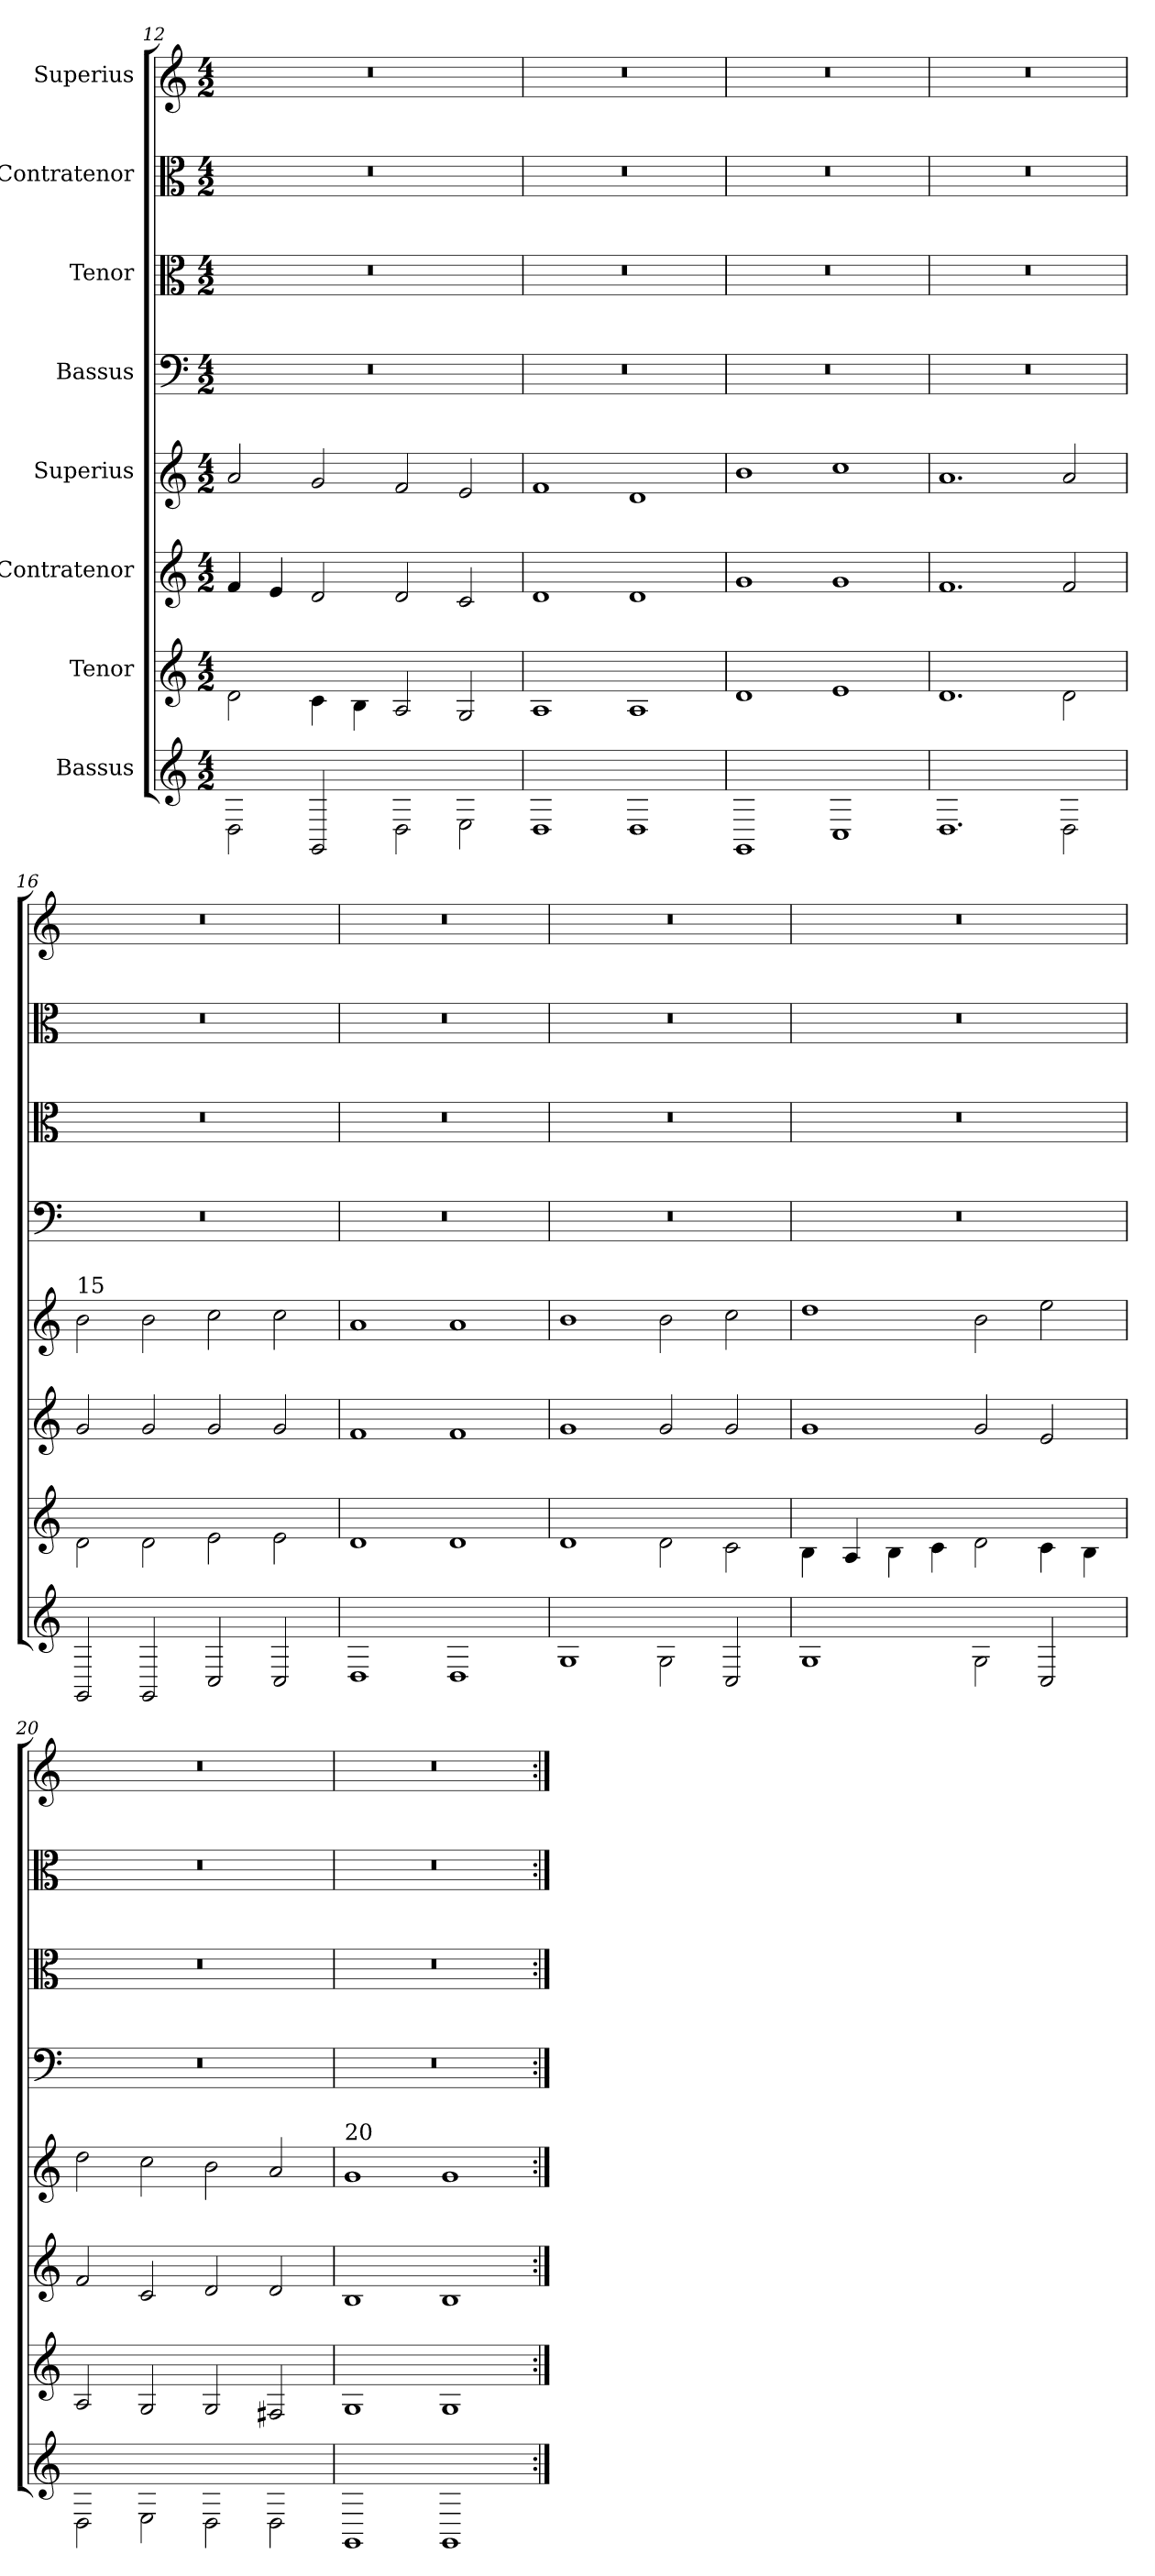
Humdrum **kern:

**kern	**kern	**kern	**kern	**kern	**kern	**kern	**kern
*part8	*part7	*part6	*part5	*part4	*part3	*part2	*part1
*staff8	*staff7	*staff6	*staff5	*staff4	*staff3	*staff2	*staff1
*I"Bassus	*I"Tenor	*I"Contratenor	*I"Superius	*I"Bassus	*I"Tenor	*I"Contratenor	*I"Superius
!!LO:LB:g=z
*clefG2	*clefG2	*clefG2	*clefG2	*clefF4	*clefC3	*clefC3	*clefG2
*k[]	*k[]	*k[]	*k[]	*k[]	*k[]	*k[]	*k[]
*M4/2	*M4/2	*M4/2	*M4/2	*M4/2	*M4/2	*M4/2	*M4/2
=12	=12	=12	=12	=12	=12	=12	=12
2D\	2d\	4f/	2a/	0r	0r	0r	0r
.	.	4e/	.	.	.	.	.
2GG/	4c\	2d/	2g/	.	.	.	.
.	4B\	.	.	.	.	.	.
2D\	2A/	2d/	2f/	.	.	.	.
2E\	2G/	2c/	2e/	.	.	.	.
=13	=13	=13	=13	=13	=13	=13	=13
1D	1A	1d	1f	0r	0r	0r	0r
1D	1A	1d	1d	.	.	.	.
=14	=14	=14	=14	=14	=14	=14	=14
1GG	1d	1g	1b	0r	0r	0r	0r
1C	1e	1g	1cc	.	.	.	.
=15	=15	=15	=15	=15	=15	=15	=15
1.D	1.d	1.f	1.a	0r	0r	0r	0r
2D\	2d\	2f/	2a/	.	.	.	.
=16	=16	=16	=16	=16	=16	=16	=16
!	!	!	!LO:TX:a:t=15	!	!	!	!
2GG/	2d\	2g/	2b\	0r	0r	0r	0r
2GG/	2d\	2g/	2b\	.	.	.	.
2C/	2e\	2g/	2cc\	.	.	.	.
2C/	2e\	2g/	2cc\	.	.	.	.
=17	=17	=17	=17	=17	=17	=17	=17
1D	1d	1f	1a	0r	0r	0r	0r
1D	1d	1f	1a	.	.	.	.
!!LO:PB:g=z
=18	=18	=18	=18	=18	=18	=18	=18
1G	1d	1g	1b	0r	0r	0r	0r
2G\	2d\	2g/	2b\	.	.	.	.
2C/	2c\	2g/	2cc\	.	.	.	.
=19	=19	=19	=19	=19	=19	=19	=19
1G	4B\	1g	1dd	0r	0r	0r	0r
.	4A/	.	.	.	.	.	.
.	4B\	.	.	.	.	.	.
.	4c\	.	.	.	.	.	.
2G\	2d\	2g/	2b\	.	.	.	.
2C/	4c\	2e/	2ee\	.	.	.	.
.	4B\	.	.	.	.	.	.
=20	=20	=20	=20	=20	=20	=20	=20
2D\	2A/	2f/	2dd\	0r	0r	0r	0r
2E\	2G/	2c/	2cc\	.	.	.	.
2D\	2G/	2d/	2b\	.	.	.	.
2D\	2F#X/	2d/	2a/	.	.	.	.
=21	=21	=21	=21	=21	=21	=21	=21
!	!	!	!LO:TX:a:t=20	!	!	!	!
1GG	1G	1B	1g	0r	0r	0r	0r
1GG	1G	1B	1g	.	.	.	.
=:|!	=:|!	=:|!	=:|!	=:|!	=:|!	=:|!	=:|!
*-	*-	*-	*-	*-	*-	*-	*-
